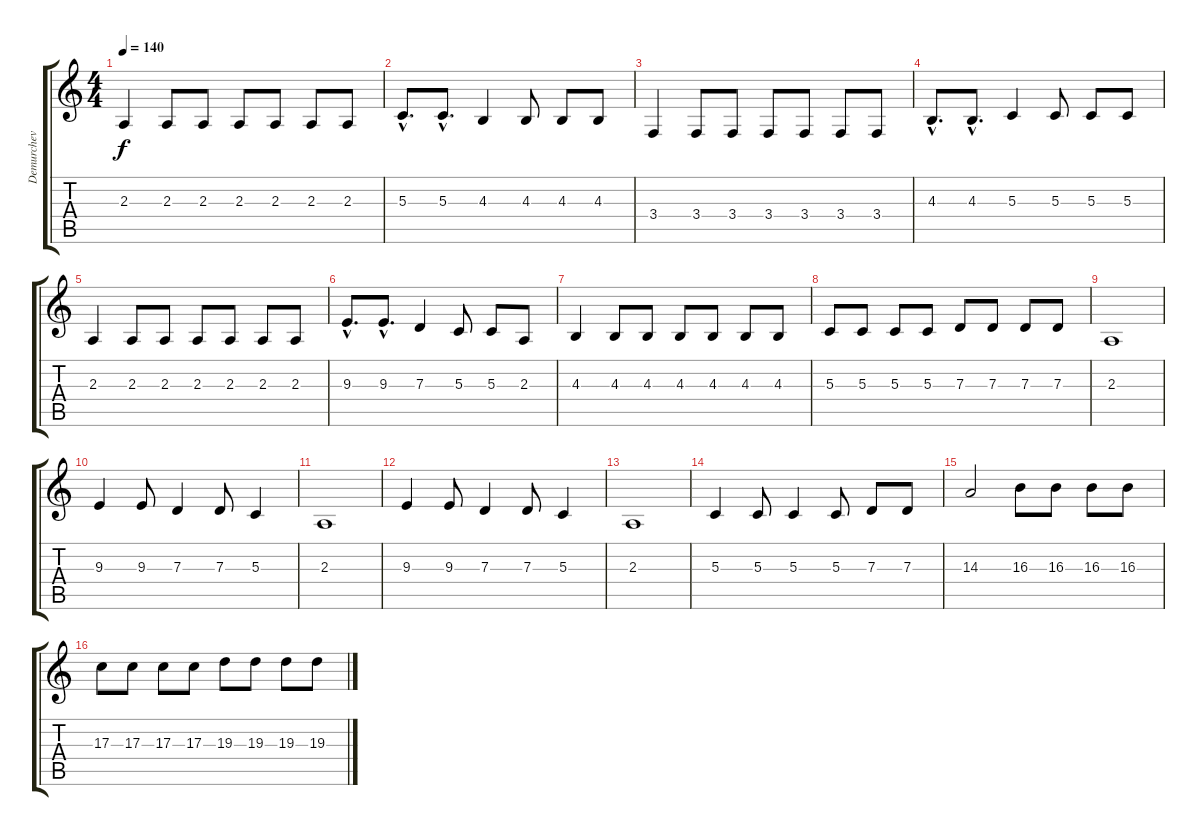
\track ("Demurchev Sasha (VOX)" "Demurchev ") {instrument reedorgan}
\staff {score tabs}
\tuning (E4 B3 G3 D3 A2 E2) {hide}
\ts (4 4)
\tempo 140
\clef g2
\ks c
2.3.4{dy f} 2.3.8 2.3.8 2.3.8 2.3.8 2.3.8 2.3.8 |
5.3{hac}.8{d} 5.3{hac}.8{d} 4.3.4 4.3.8 4.3.8 4.3.8 |
3.4.4 3.4.8 3.4.8 3.4.8 3.4.8 3.4.8 3.4.8 |
4.3{hac}.8{d} 4.3{hac}.8{d} 5.3.4 5.3.8 5.3.8 5.3.8 |
2.3.4 2.3.8 2.3.8 2.3.8 2.3.8 2.3.8 2.3.8 |
9.3{hac}.8{d} 9.3{hac}.8{d} 7.3.4 5.3.8 5.3.8 2.3.8 |
4.3.4 4.3.8 4.3.8 4.3.8 4.3.8 4.3.8 4.3.8 |
5.3.8 5.3.8 5.3.8 5.3.8 7.3.8 7.3.8 7.3.8 7.3.8 |
2.3.1 |
9.3.4 9.3.8 7.3.4 7.3.8 5.3.4 |
2.3.1 |
9.3.4 9.3.8 7.3.4 7.3.8 5.3.4 |
2.3.1 |
5.3.4 5.3.8 5.3.4 5.3.8 7.3.8 7.3.8 |
14.3.2 16.3.8 16.3.8 16.3.8 16.3.8 |
17.3.8 17.3.8 17.3.8 17.3.8 19.3.8 19.3.8 19.3.8 19.3.8
